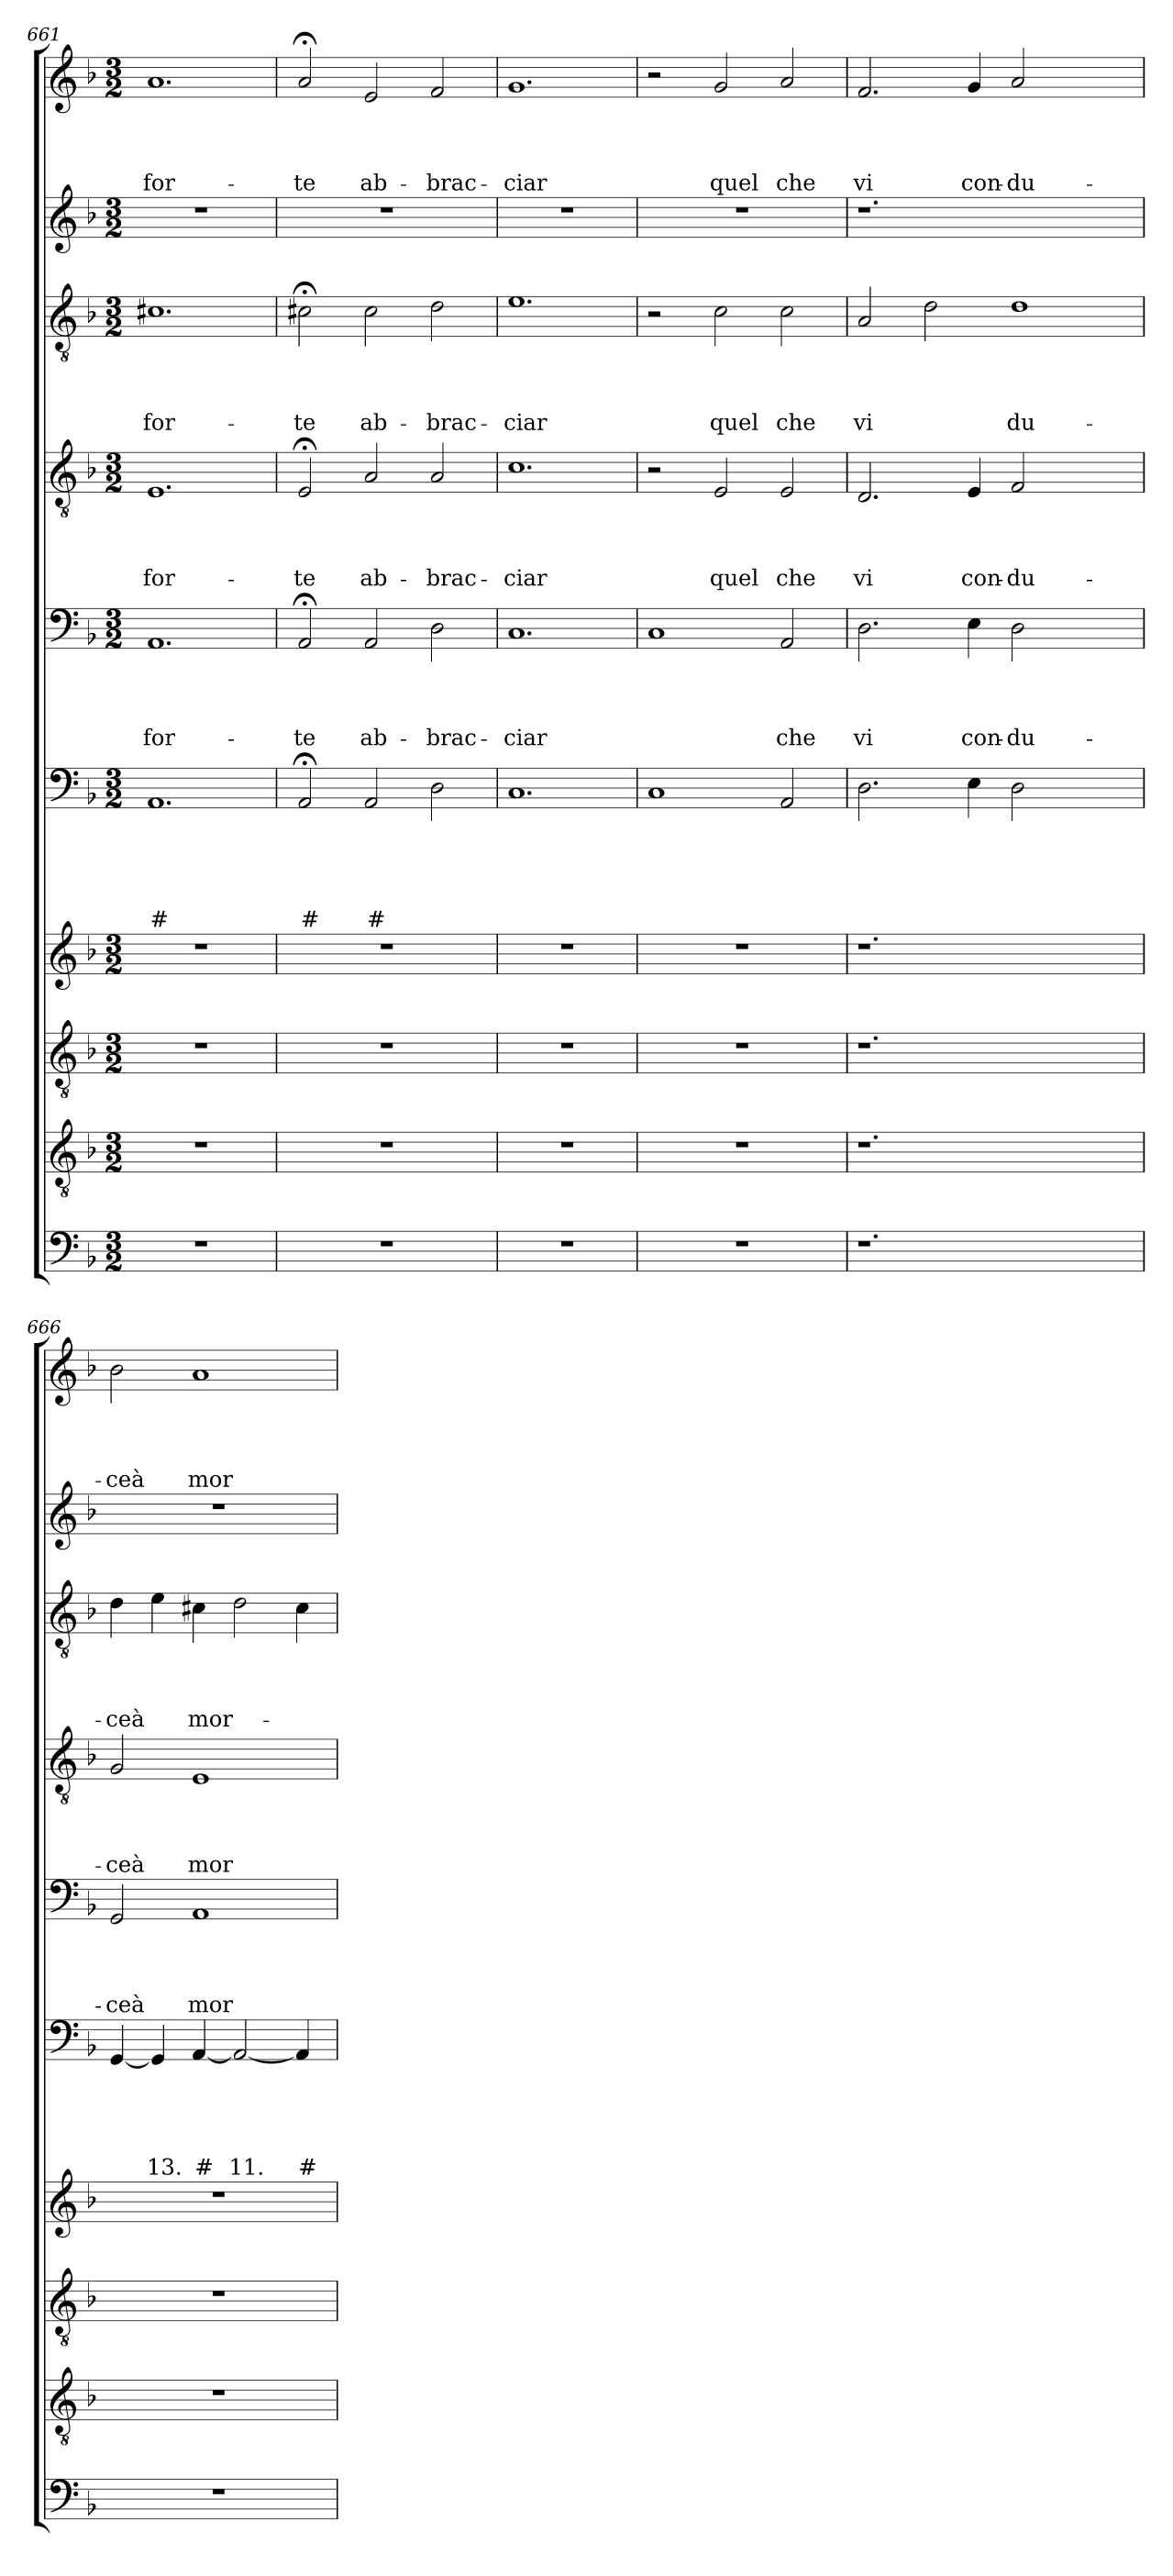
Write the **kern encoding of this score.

**kern	**kern	**kern	**kern	**kern	**text	**text	**text	**text	**text	**kern	**text	**text	**text	**text	**kern	**text	**text	**text	**text	**kern	**text	**text	**text	**text	**kern	**kern	**text	**text	**text	**text
*part10	*part9	*part8	*part7	*part6	*part6	*part6	*part6	*part6	*part6	*part5	*part5	*part5	*part5	*part5	*part4	*part4	*part4	*part4	*part4	*part3	*part3	*part3	*part3	*part3	*part2	*part1	*part1	*part1	*part1	*part1
*staff10	*staff9	*staff8	*staff7	*staff6	*staff6	*staff6	*staff6	*staff6	*staff6	*staff5	*staff5	*staff5	*staff5	*staff5	*staff4	*staff4	*staff4	*staff4	*staff4	*staff3	*staff3	*staff3	*staff3	*staff3	*staff2	*staff1	*staff1	*staff1	*staff1	*staff1
*clefF4	*clefGv2	*clefGv2	*clefG2	*clefF4	*	*	*	*	*	*clefF4	*	*	*	*	*clefGv2	*	*	*	*	*clefGv2	*	*	*	*	*clefG2	*clefG2	*	*	*	*
*k[b-]	*k[b-]	*k[b-]	*k[b-]	*k[b-]	*	*	*	*	*	*k[b-]	*	*	*	*	*k[b-]	*	*	*	*	*k[b-]	*	*	*	*	*k[b-]	*k[b-]	*	*	*	*
*F:	*F:	*F:	*F:	*F:	*	*	*	*	*	*F:	*	*	*	*	*F:	*	*	*	*	*F:	*	*	*	*	*F:	*F:	*	*	*	*
*M3/2	*M3/2	*M3/2	*M3/2	*M3/2	*	*	*	*	*	*M3/2	*	*	*	*	*M3/2	*	*	*	*	*M3/2	*	*	*	*	*M3/2	*M3/2	*	*	*	*
=661	=661	=661	=661	=661	=661	=661	=661	=661	=661	=661	=661	=661	=661	=661	=661	=661	=661	=661	=661	=661	=661	=661	=661	=661	=661	=661	=661	=661	=661	=661
1.r	1.r	1.r	1.r	1.AA	.	.	.	.	#	1.AA	.	.	.	for-	1.E	.	.	.	for-	1.c#X	.	.	.	for-	1.r	1.a	.	.	.	for-
=662	=662	=662	=662	=662	=662	=662	=662	=662	=662	=662	=662	=662	=662	=662	=662	=662	=662	=662	=662	=662	=662	=662	=662	=662	=662	=662	=662	=662	=662	=662
1.r	1.r	1.r	1.r	2AA;</	.	.	.	.	#	2AA;</	.	.	.	-te	2E;</	.	.	.	-te	2c#X;<\	.	.	.	-te	1.r	2a;</	.	.	.	-te
.	.	.	.	2AA/	.	.	.	.	#	2AA/	.	.	.	ab-	2A/	.	.	.	ab-	2c#\	.	.	.	ab-	.	2e/	.	.	.	ab-
.	.	.	.	2D\	.	.	.	.	.	2D\	.	.	.	-brac-	2A/	.	.	.	-brac-	2d\	.	.	.	-brac-	.	2f/	.	.	.	-brac-
=663	=663	=663	=663	=663	=663	=663	=663	=663	=663	=663	=663	=663	=663	=663	=663	=663	=663	=663	=663	=663	=663	=663	=663	=663	=663	=663	=663	=663	=663	=663
1.r	1.r	1.r	1.r	1.C	.	.	.	.	.	1.C	.	.	.	-ciar	1.c	.	.	.	-ciar	1.e	.	.	.	-ciar	1.r	1.g	.	.	.	-ciar
=664	=664	=664	=664	=664	=664	=664	=664	=664	=664	=664	=664	=664	=664	=664	=664	=664	=664	=664	=664	=664	=664	=664	=664	=664	=664	=664	=664	=664	=664	=664
1.r	1.r	1.r	1.r	1C	.	.	.	.	.	1C	.	.	.	.	2r	.	.	.	.	2r	.	.	.	.	1.r	2r	.	.	.	.
.	.	.	.	.	.	.	.	.	.	.	.	.	.	.	2E/	.	.	.	quel	2c\	.	.	.	quel	.	2g/	.	.	.	quel
.	.	.	.	2AA/	.	.	.	.	.	2AA/	.	.	.	che	2E/	.	.	.	che	2c\	.	.	.	che	.	2a/	.	.	.	che
=665	=665	=665	=665	=665	=665	=665	=665	=665	=665	=665	=665	=665	=665	=665	=665	=665	=665	=665	=665	=665	=665	=665	=665	=665	=665	=665	=665	=665	=665	=665
1.r	1.r	1.r	1.r	2.D\	.	.	.	.	.	2.D\	.	.	.	vi	2.D/	.	.	.	vi	2A/	.	.	.	vi	1.r	2.f/	.	.	.	vi
.	.	.	.	.	.	.	.	.	.	.	.	.	.	.	.	.	.	.	.	2d\	.	.	.	.	.	.	.	.	.	.
.	.	.	.	4E\	.	.	.	.	.	4E\	.	.	.	con-	4E/	.	.	.	con-	.	.	.	.	.	.	4g/	.	.	.	con-
.	.	.	.	2D\	.	.	.	.	.	2D\	.	.	.	-du-	2F/	.	.	.	-du-	1d	.	.	.	du-	.	2a/	.	.	.	-du-
2ryy	2ryy	2ryy	2ryy	2ryy	.	.	.	.	.	2ryy	.	.	.	.	2ryy	.	.	.	.	.	.	.	.	.	2ryy	2ryy	.	.	.	.
=666	=666	=666	=666	=666	=666	=666	=666	=666	=666	=666	=666	=666	=666	=666	=666	=666	=666	=666	=666	=666	=666	=666	=666	=666	=666	=666	=666	=666	=666	=666
1.r	1.r	1.r	1.r	[4GG/	.	.	.	.	.	2GG/	.	.	.	-ceà	2G/	.	.	.	-ceà	4d\	.	.	.	-ceà	1.r	2b-\	.	.	.	-ceà
.	.	.	.	4GG/]	.	.	.	.	13.	.	.	.	.	.	.	.	.	.	.	4e\	.	.	.	.	.	.	.	.	.	.
.	.	.	.	[4AA/	.	.	.	.	#	1AA	.	.	.	mor-	1E	.	.	.	mor-	4c#X\	.	.	.	mor-	.	1a	.	.	.	mor-
.	.	.	.	2AA/_	.	.	.	.	11.	.	.	.	.	.	.	.	.	.	.	2d\	.	.	.	.	.	.	.	.	.	.
.	.	.	.	4AA/]	.	.	.	.	#	.	.	.	.	.	.	.	.	.	.	4c#\	.	.	.	.	.	.	.	.	.	.
=	=	=	=	=	=	=	=	=	=	=	=	=	=	=	=	=	=	=	=	=	=	=	=	=	=	=	=	=	=	=
*-	*-	*-	*-	*-	*-	*-	*-	*-	*-	*-	*-	*-	*-	*-	*-	*-	*-	*-	*-	*-	*-	*-	*-	*-	*-	*-	*-	*-	*-	*-
